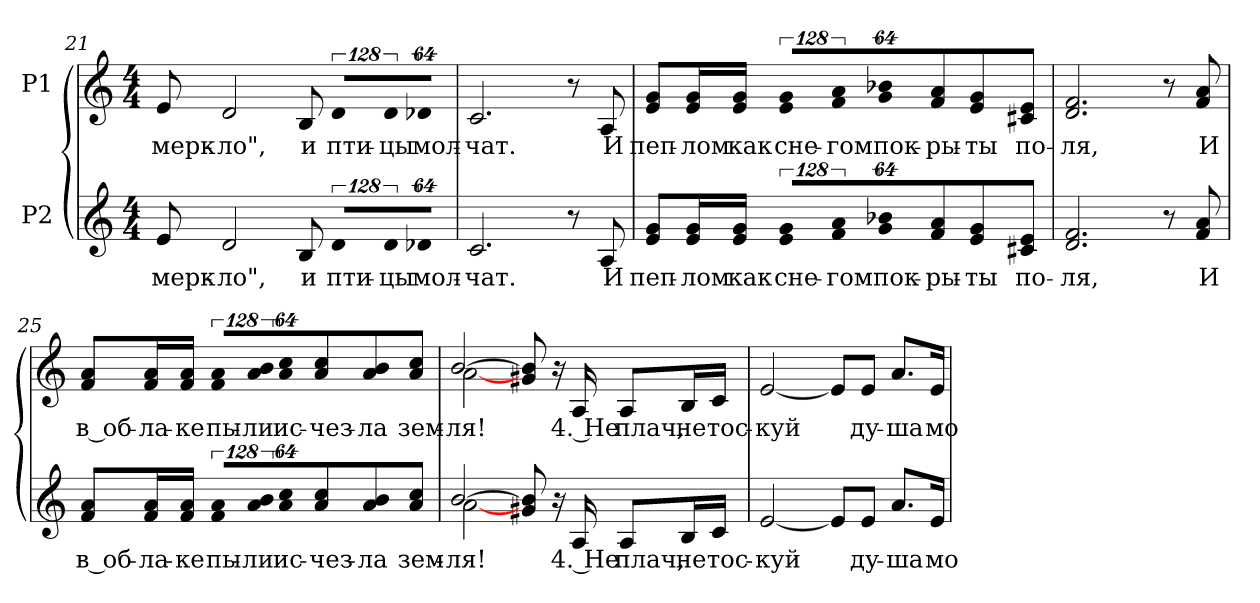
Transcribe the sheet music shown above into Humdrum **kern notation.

**kern	**text	**kern	**text
*part2	*part2	*part1	*part1
*staff2	*staff2	*staff1	*staff1
*I"P2	*	*I"P1	*
!!LO:PB:g=z
*clefG2	*	*clefG2	*
*	*	*ITrd7c12	*
*k[]	*	*k[]	*
*C:	*	*C:	*
*M4/4	*	*M4/4	*
=21	=21	=21	=21
!	!LO:LY:b:color=#000000	!	!
!	!	!	!LO:LY:b:color=#000000
8ei/	-мерк-	8Ei/	-мерк-
!	!LO:LY:b:color=#000000	!	!
!	!	!	!LO:LY:b:color=#000000
2di/	-ло",	2Di/	-ло",
!	!LO:LY:b:color=#000000	!	!
!	!	!	!LO:LY:b:color=#000000
8Bi/	и	8BBi/	и
!LO:N:vis=8	!	!	!
!	!LO:LY:b:color=#000000	!LO:N:vis=8	!
!	!	!	!LO:LY:b:color=#000000
1024%85di/L	пти-	1024%85Di/L	пти-
!LO:N:vis=8	!	!	!
!	!LO:LY:b:color=#000000	!LO:N:vis=8	!
!	!	!	!LO:LY:b:color=#000000
1024%85di/	-цы	1024%85Di/	-цы
!LO:N:vis=8	!	!	!
!	!LO:LY:b:color=#000000	!LO:N:vis=8	!
!	!	!	!LO:LY:b:color=#000000
512%43d-Xi/J	мол-	512%43D-Xi/J	мол-
=22	=22	=22	=22
!	!LO:LY:b:color=#000000	!	!
!	!	!	!LO:LY:b:color=#000000
2.ci/	-чат.	2.Ci/	-чат.
8r	.	8r	.
!	!LO:LY:b:color=#000000	!	!
!	!	!	!LO:LY:b:color=#000000
8Ai/	И	8AAi/	И
=23	=23	=23	=23
!	!LO:LY:b:color=#000000	!	!
!	!	!	!LO:LY:b:color=#000000
8ei/ 8gi/L	пеп-	8Ei/ 8Gi/L	пеп-
!	!LO:LY:b:color=#000000	!	!
!	!	!	!LO:LY:b:color=#000000
16ei/ 16gi/L	-лом	16Ei/ 16Gi/L	-лом
!	!LO:LY:b:color=#000000	!	!
!	!	!	!LO:LY:b:color=#000000
16ei/ 16gi/JJ	как	16Ei/ 16Gi/JJ	как
!LO:N:vis=8	!	!	!
!	!LO:LY:b:color=#000000	!LO:N:vis=8	!
!	!	!	!LO:LY:b:color=#000000
1024%85ei/ 1024%85gi/L	сне-	1024%85Ei/ 1024%85Gi/L	сне-
!LO:N:vis=8	!	!	!
!	!LO:LY:b:color=#000000	!LO:N:vis=8	!
!	!	!	!LO:LY:b:color=#000000
1024%85fi/ 1024%85ai/	-гом	1024%85Fi/ 1024%85Ai/	-гом
!LO:N:vis=8	!	!	!
!	!LO:LY:b:color=#000000	!LO:N:vis=8	!
!	!	!	!LO:LY:b:color=#000000
512%43gi/ 512%43b-Xi/J	пок-	512%43Gi/ 512%43B-Xi/J	пок-
!	!LO:LY:b:color=#000000	!	!
!	!	!	!LO:LY:b:color=#000000
8fi/ 8ai	-ры-	8Fi/ 8Ai	-ры-
!	!LO:LY:b:color=#000000	!	!
!	!	!	!LO:LY:b:color=#000000
4ei/ 4gi	-ты	4Ei/ 4Gi	-ты
!	!LO:LY:b:color=#000000	!	!
!	!	!	!LO:LY:b:color=#000000
8c#Xi/ 8ei	по-	8C#Xi/ 8Ei	по-
!!LO:LB:g=z
=24	=24	=24	=24
!	!LO:LY:b:color=#000000	!	!
!	!	!	!LO:LY:b:color=#000000
2.di/ 2.fi	-ля,	2.Di/ 2.Fi	-ля,
8r	.	8r	.
!	!LO:LY:b:color=#000000	!	!
!	!	!	!LO:LY:b:color=#000000
8fi/ 8ai	И	8Fi/ 8Ai	И
=25	=25	=25	=25
!	!LO:LY:b:color=#000000	!	!
!	!	!	!LO:LY:b:color=#000000
8fi/ 8ai/L	в об-	8Fi/ 8Ai/L	в об-
!	!LO:LY:b:color=#000000	!	!
!	!	!	!LO:LY:b:color=#000000
16fi/ 16ai/L	-ла-	16Fi/ 16Ai/L	-ла-
!	!LO:LY:b:color=#000000	!	!
!	!	!	!LO:LY:b:color=#000000
16fi/ 16ai/JJ	-ке	16Fi/ 16Ai/JJ	-ке
!LO:N:vis=8	!	!	!
!	!LO:LY:b:color=#000000	!LO:N:vis=8	!
!	!	!	!LO:LY:b:color=#000000
1024%85fi/ 1024%85ai/L	пы-	1024%85Fi/ 1024%85Ai/L	пы-
!LO:N:vis=8	!	!	!
!	!LO:LY:b:color=#000000	!LO:N:vis=8	!
!	!	!	!LO:LY:b:color=#000000
1024%85ai/ 1024%85bi/	-ли	1024%85Ai/ 1024%85Bi/	-ли
!LO:N:vis=8	!	!	!
!	!LO:LY:b:color=#000000	!LO:N:vis=8	!
!	!	!	!LO:LY:b:color=#000000
512%43ai/ 512%43cci/J	ис-	512%43Ai/ 512%43ci/J	ис-
!	!LO:LY:b:color=#000000	!	!
!	!	!	!LO:LY:b:color=#000000
8ai\ 8cci	-чез-	8Ai\ 8ci	-чез-
!	!LO:LY:b:color=#000000	!	!
!	!	!	!LO:LY:b:color=#000000
4ai/ 4bi	-ла	4Ai/ 4Bi	-ла
!	!LO:LY:b:color=#000000	!	!
!	!	!	!LO:LY:b:color=#000000
8ai\ 8cci	зем-	8Ai\ 8ci	зем-
=26	=26	=26	=26
!	!LO:LY:b:color=#000000	!	!
*^	*	*	*
!	!	!	!	!LO:LY:b:color=#000000
*	*	*	*^	*
[>2bi/	[<2ai\	-ля!	[>2Bi/	[<2Ai\	-ля!
8g#Xi/ 8bi]	2ryy	.	8G#Xi/ 8Bi]	2ryy	.
16r	.	.	16r	.	.
!	!	!LO:LY:b:color=#000000	!	!	!
!	!	!	!	!	!LO:LY:b:color=#000000
16Ai/	.	4. Не	16AAi/	.	4. Не
!	!	!LO:LY:b:color=#000000	!	!	!
!	!	!	!	!	!LO:LY:b:color=#000000
8Ai/L	.	плач,	8AAi/L	.	плач,
!	!	!LO:LY:b:color=#000000	!	!	!
!	!	!	!	!	!LO:LY:b:color=#000000
16Bi/L	.	не	16BBi/L	.	не
!	!	!LO:LY:b:color=#000000	!	!	!
!	!	!	!	!	!LO:LY:b:color=#000000
16ci/JJ	.	тос-	16Ci/JJ	.	тос-
*v	*v	*	*	*	*
*	*	*v	*v	*
!!LO:LB:g=z
=27	=27	=27	=27
!	!LO:LY:b:color=#000000	!	!
!	!	!	!LO:LY:b:color=#000000
[<2ei/	-куй	[<2Ei/	-куй
8ei/L]	.	8Ei/L]	.
!	!LO:LY:b:color=#000000	!	!
!	!	!	!LO:LY:b:color=#000000
8ei/J	ду-	8Ei/J	ду-
!	!LO:LY:b:color=#000000	!	!
!	!	!	!LO:LY:b:color=#000000
8.ai/L	-ша	8.Ai/L	-ша
!	!LO:LY:b:color=#000000	!	!
!	!	!	!LO:LY:b:color=#000000
16ei/Jk	мо-	16Ei/Jk	мо-
=	=	=	=
*-	*-	*-	*-
